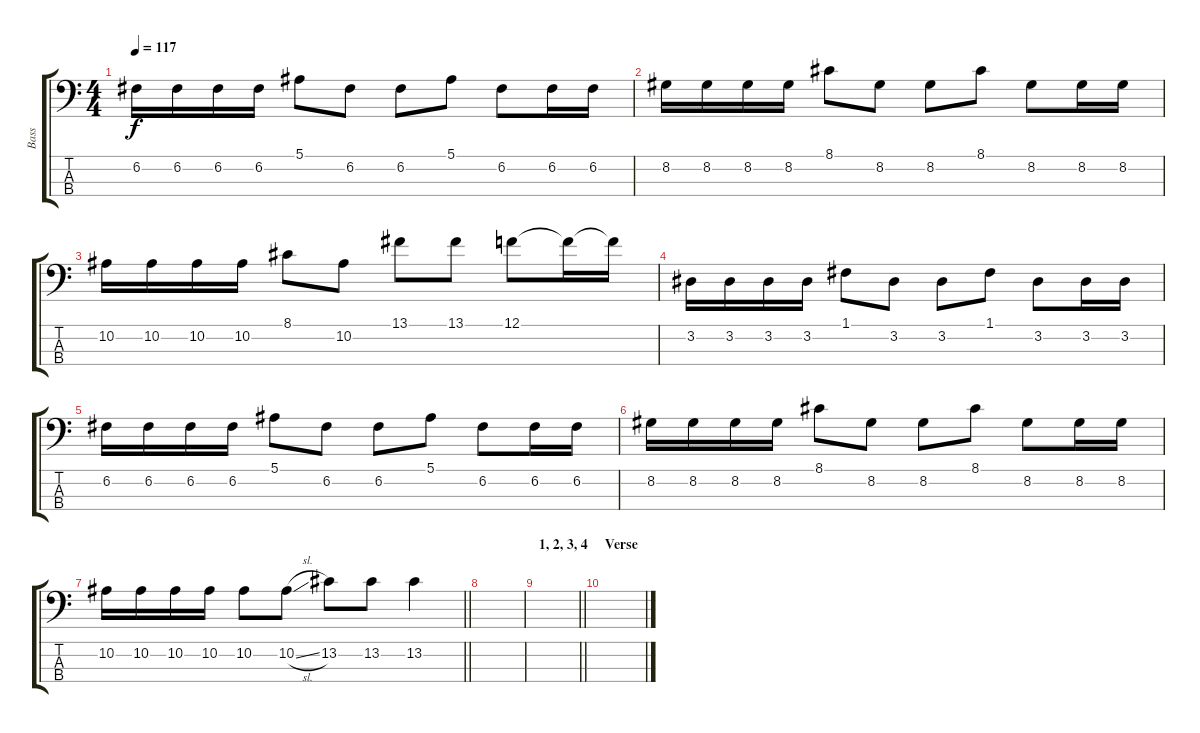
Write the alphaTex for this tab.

\track ("Bass" "Bass") {instrument electricbasspick}
\staff {score tabs}
\tuning (F2 C2 G1 C1) {hide}
\ts (4 4)
\tempo 117
\clef f4
\ks c
6.2.16{dy f} 6.2.16 6.2.16 6.2.16 5.1.8 6.2.8 6.2.8 5.1.8 6.2.8 6.2.16 6.2.16 |
8.2.16 8.2.16 8.2.16 8.2.16 8.1.8 8.2.8 8.2.8 8.1.8 8.2.8 8.2.16 8.2.16 |
10.2.16 10.2.16 10.2.16 10.2.16 8.1.8 10.2.8 13.1.8 13.1.8 12.1.8 12.1{t}.16 12.1{t}.16 |
3.2.16 3.2.16 3.2.16 3.2.16 1.1.8 3.2.8 3.2.8 1.1.8 3.2.8 3.2.16 3.2.16 |
6.2.16 6.2.16 6.2.16 6.2.16 5.1.8 6.2.8 6.2.8 5.1.8 6.2.8 6.2.16 6.2.16 |
8.2.16 8.2.16 8.2.16 8.2.16 8.1.8 8.2.8 8.2.8 8.1.8 8.2.8 8.2.16 8.2.16 |
\barLineRight lightlight
10.2.16 10.2.16 10.2.16 10.2.16 10.2.8 10.2{sl}.8 13.2.8 13.2.8 13.2.4 |
|
\section ("" "1, 2, 3, 4")
\barLineRight lightlight
|
\section ("" "Verse")
